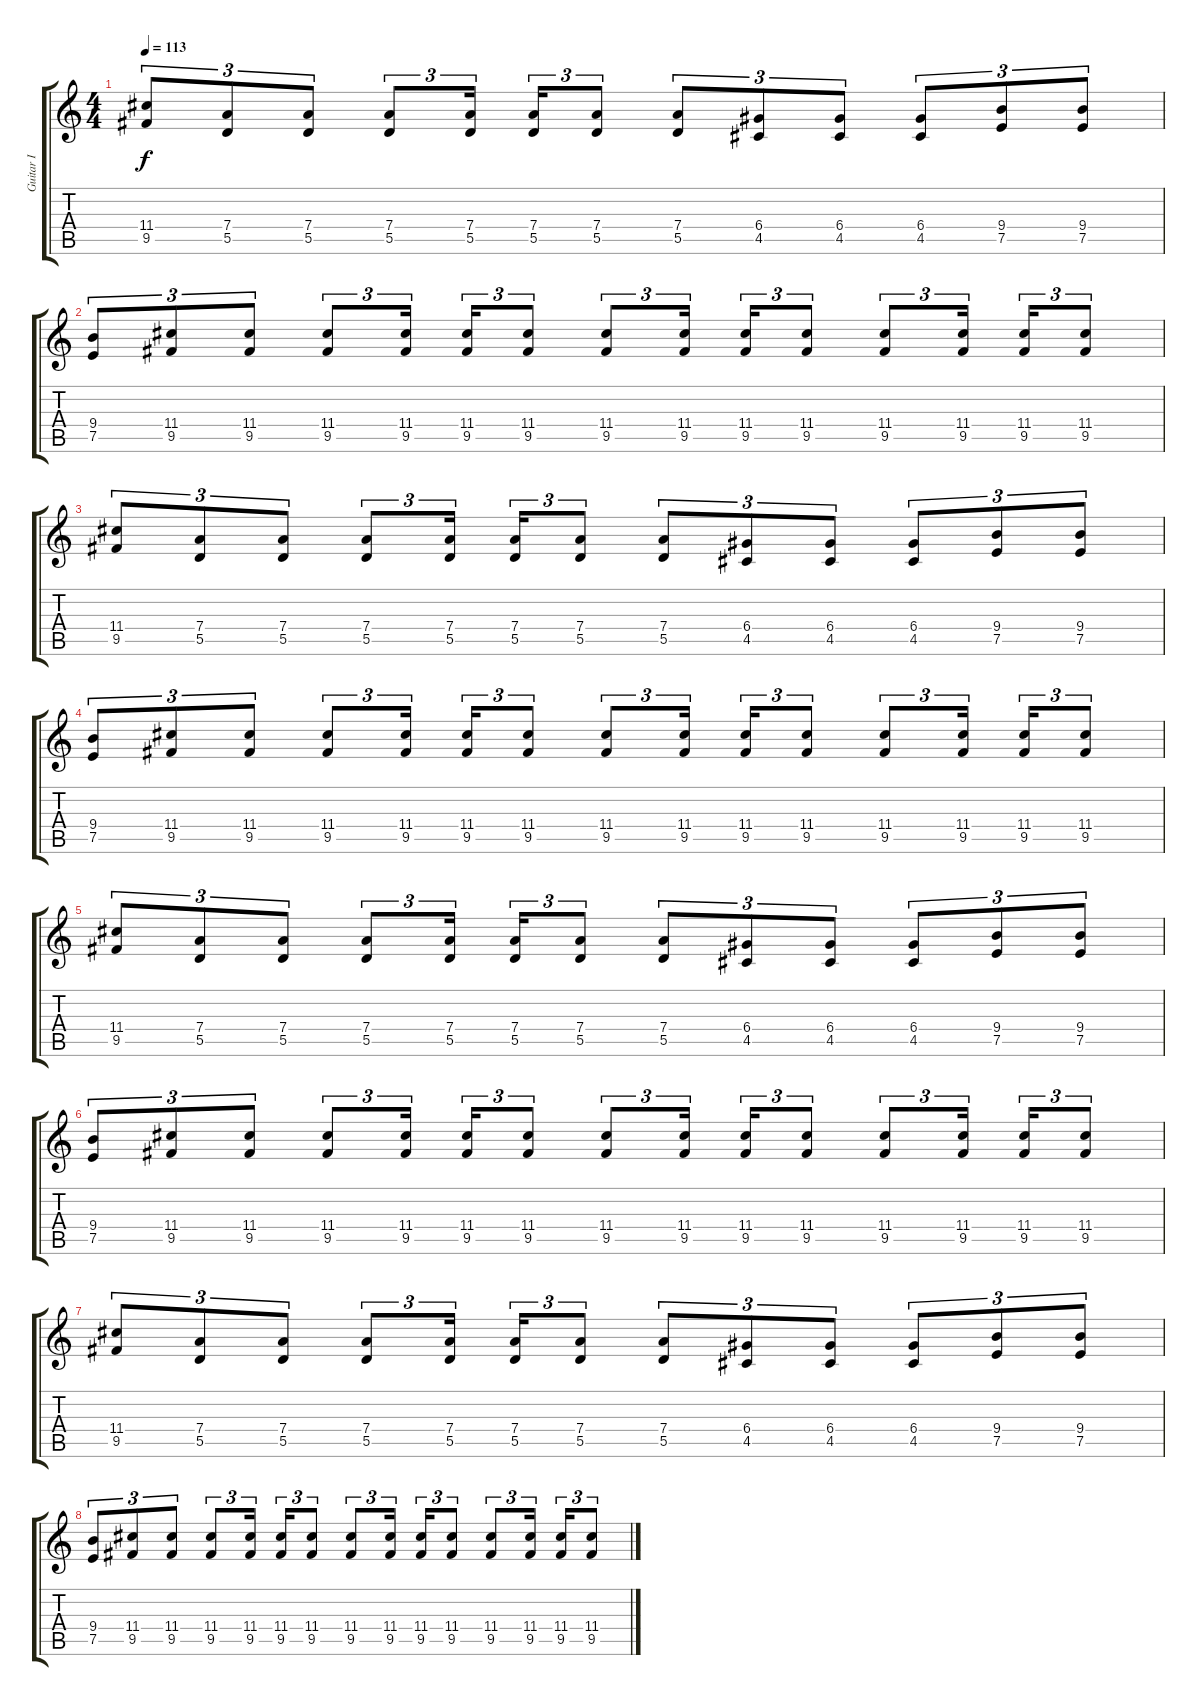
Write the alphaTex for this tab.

\track ("Guitar I" "Guitar I") {instrument distortionguitar}
\staff {score tabs}
\tuning (E4 B3 G3 D3 A2 E2) {hide}
\ts (4 4)
\tempo 113
\clef g2
\ks c
(11.4 9.5).8{tu (3 2) dy f} (7.4 5.5).8{tu (3 2)} (7.4 5.5).8{tu (3 2)} (7.4 5.5).8{tu (3 2)} (7.4 5.5).16{tu (3 2)} (7.4 5.5).16{tu (3 2)} (7.4 5.5).8{tu (3 2)} (7.4 5.5).8{tu (3 2)} (6.4 4.5).8{tu (3 2)} (6.4 4.5).8{tu (3 2)} (6.4 4.5).8{tu (3 2)} (9.4 7.5).8{tu (3 2)} (9.4 7.5).8{tu (3 2)} |
(9.4 7.5).8{tu (3 2)} (11.4 9.5).8{tu (3 2)} (11.4 9.5).8{tu (3 2)} (11.4 9.5).8{tu (3 2)} (11.4 9.5).16{tu (3 2)} (11.4 9.5).16{tu (3 2)} (11.4 9.5).8{tu (3 2)} (11.4 9.5).8{tu (3 2)} (11.4 9.5).16{tu (3 2)} (11.4 9.5).16{tu (3 2)} (11.4 9.5).8{tu (3 2)} (11.4 9.5).8{tu (3 2)} (11.4 9.5).16{tu (3 2)} (11.4 9.5).16{tu (3 2)} (11.4 9.5).8{tu (3 2)} |
(11.4 9.5).8{tu (3 2)} (7.4 5.5).8{tu (3 2)} (7.4 5.5).8{tu (3 2)} (7.4 5.5).8{tu (3 2)} (7.4 5.5).16{tu (3 2)} (7.4 5.5).16{tu (3 2)} (7.4 5.5).8{tu (3 2)} (7.4 5.5).8{tu (3 2)} (6.4 4.5).8{tu (3 2)} (6.4 4.5).8{tu (3 2)} (6.4 4.5).8{tu (3 2)} (9.4 7.5).8{tu (3 2)} (9.4 7.5).8{tu (3 2)} |
(9.4 7.5).8{tu (3 2)} (11.4 9.5).8{tu (3 2)} (11.4 9.5).8{tu (3 2)} (11.4 9.5).8{tu (3 2)} (11.4 9.5).16{tu (3 2)} (11.4 9.5).16{tu (3 2)} (11.4 9.5).8{tu (3 2)} (11.4 9.5).8{tu (3 2)} (11.4 9.5).16{tu (3 2)} (11.4 9.5).16{tu (3 2)} (11.4 9.5).8{tu (3 2)} (11.4 9.5).8{tu (3 2)} (11.4 9.5).16{tu (3 2)} (11.4 9.5).16{tu (3 2)} (11.4 9.5).8{tu (3 2)} |
(11.4 9.5).8{tu (3 2)} (7.4 5.5).8{tu (3 2)} (7.4 5.5).8{tu (3 2)} (7.4 5.5).8{tu (3 2)} (7.4 5.5).16{tu (3 2)} (7.4 5.5).16{tu (3 2)} (7.4 5.5).8{tu (3 2)} (7.4 5.5).8{tu (3 2)} (6.4 4.5).8{tu (3 2)} (6.4 4.5).8{tu (3 2)} (6.4 4.5).8{tu (3 2)} (9.4 7.5).8{tu (3 2)} (9.4 7.5).8{tu (3 2)} |
(9.4 7.5).8{tu (3 2) volume 9} (11.4 9.5).8{tu (3 2)} (11.4 9.5).8{tu (3 2)} (11.4 9.5).8{tu (3 2)} (11.4 9.5).16{tu (3 2)} (11.4 9.5).16{tu (3 2)} (11.4 9.5).8{tu (3 2)} (11.4 9.5).8{tu (3 2)} (11.4 9.5).16{tu (3 2)} (11.4 9.5).16{tu (3 2)} (11.4 9.5).8{tu (3 2)} (11.4 9.5).8{tu (3 2)} (11.4 9.5).16{tu (3 2)} (11.4 9.5).16{tu (3 2)} (11.4 9.5).8{tu (3 2)} |
(11.4 9.5).8{tu (3 2)} (7.4 5.5).8{tu (3 2)} (7.4 5.5).8{tu (3 2)} (7.4 5.5).8{tu (3 2)} (7.4 5.5).16{tu (3 2)} (7.4 5.5).16{tu (3 2)} (7.4 5.5).8{tu (3 2)} (7.4 5.5).8{tu (3 2)} (6.4 4.5).8{tu (3 2)} (6.4 4.5).8{tu (3 2)} (6.4 4.5).8{tu (3 2)} (9.4 7.5).8{tu (3 2)} (9.4 7.5).8{tu (3 2)} |
(9.4 7.5).8{tu (3 2) volume 7} (11.4 9.5).8{tu (3 2)} (11.4 9.5).8{tu (3 2)} (11.4 9.5).8{tu (3 2)} (11.4 9.5).16{tu (3 2)} (11.4 9.5).16{tu (3 2)} (11.4 9.5).8{tu (3 2)} (11.4 9.5).8{tu (3 2)} (11.4 9.5).16{tu (3 2)} (11.4 9.5).16{tu (3 2)} (11.4 9.5).8{tu (3 2)} (11.4 9.5).8{tu (3 2)} (11.4 9.5).16{tu (3 2)} (11.4 9.5).16{tu (3 2)} (11.4 9.5).8{tu (3 2)}
